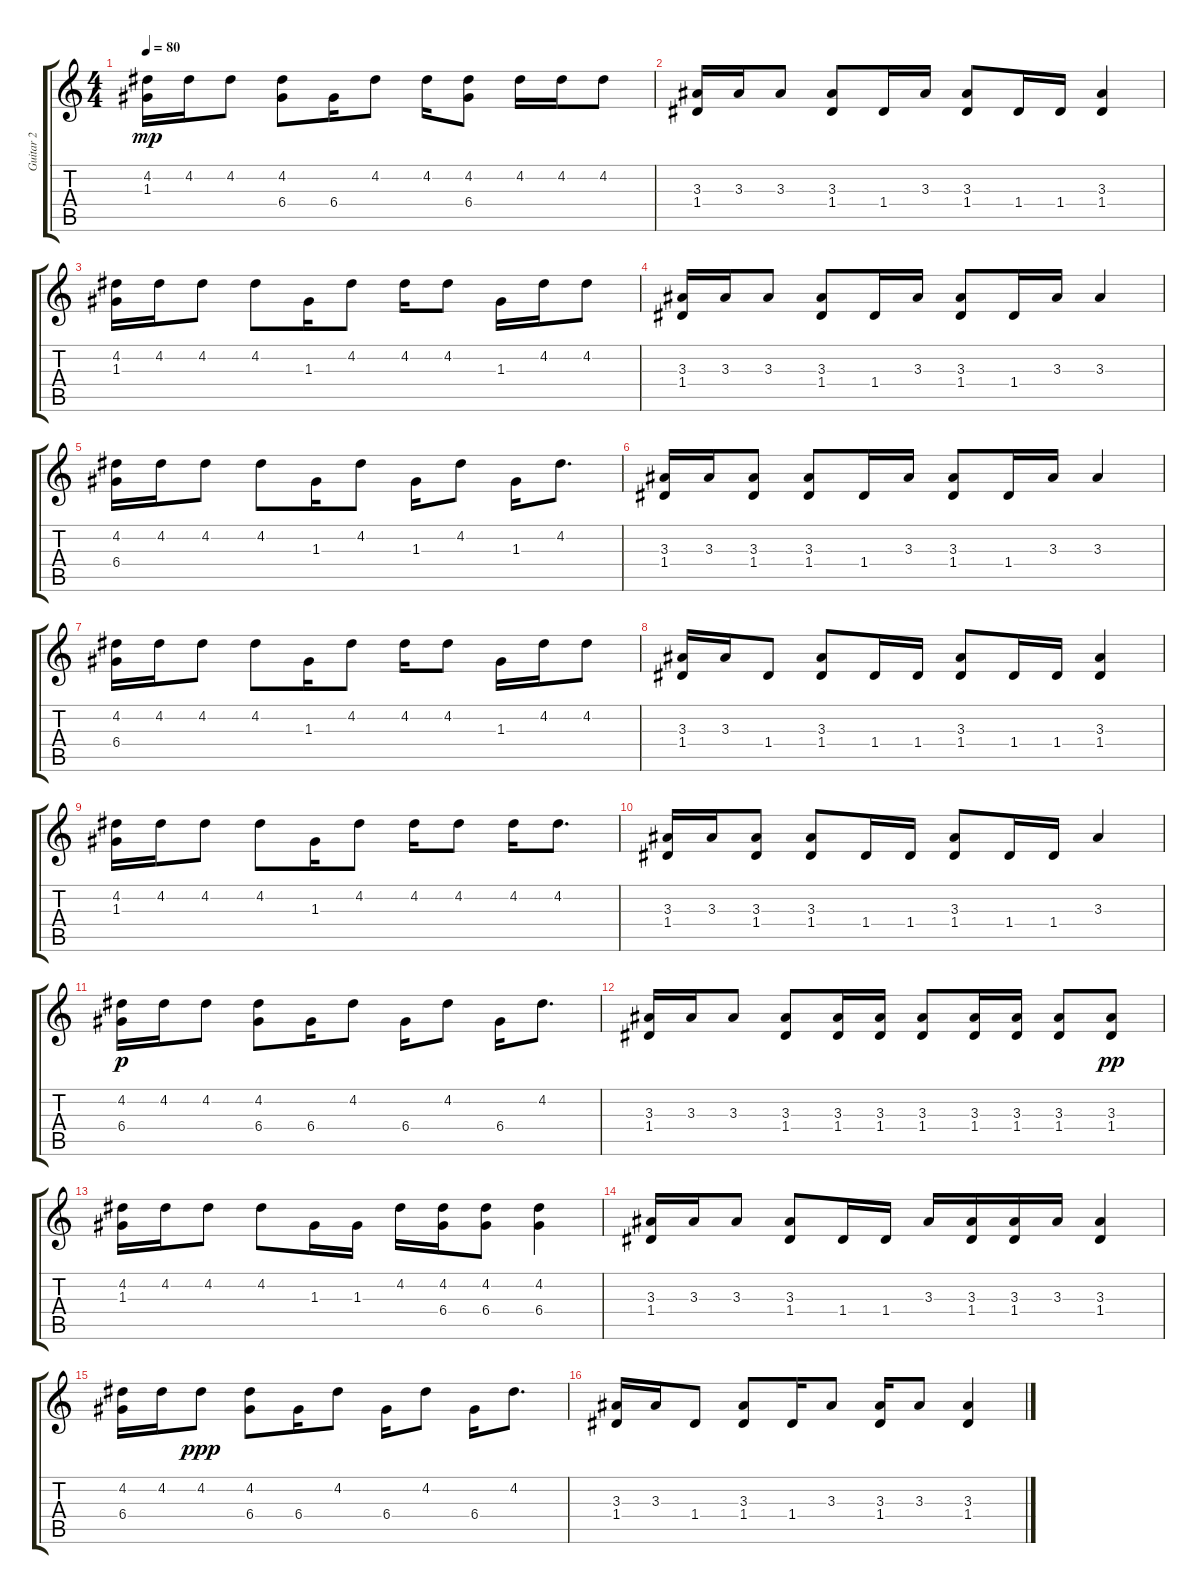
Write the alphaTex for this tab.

\track ("Guitar 2" "Guitar 2") {instrument distortionguitar}
\staff {score tabs}
\tuning (E4 B3 G3 D3 A2 E2) {hide}
\ts (4 4)
\tempo 80
\clef g2
\ks c
(4.2 1.3).16{dy mp} 4.2.16 4.2.8 (4.2 6.4).8 6.4.16 4.2.8 4.2.16 (4.2 6.4).8 4.2.16 4.2.16 4.2.8 |
(3.3 1.4).16 3.3.16 3.3.8 (3.3 1.4).8 1.4.16 3.3.16 (3.3 1.4).8 1.4.16 1.4.16 (3.3 1.4).4 |
(4.2 1.3).16 4.2.16 4.2.8 4.2.8 1.3.16 4.2.8 4.2.16 4.2.8 1.3.16 4.2.16 4.2.8 |
(3.3 1.4).16 3.3.16 3.3.8 (3.3 1.4).8 1.4.16 3.3.16 (3.3 1.4).8 1.4.16 3.3.16 3.3.4 |
(4.2 6.4).16 4.2.16 4.2.8 4.2.8 1.3.16 4.2.8 1.3.16 4.2.8 1.3.16 4.2.8{d} |
(3.3 1.4).16 3.3.16 (3.3 1.4).8 (3.3 1.4).8 1.4.16 3.3.16 (3.3 1.4).8 1.4.16 3.3.16 3.3.4 |
(4.2 6.4).16 4.2.16 4.2.8 4.2.8 1.3.16 4.2.8 4.2.16 4.2.8 1.3.16 4.2.16 4.2.8 |
(3.3 1.4).16 3.3.16 1.4.8 (3.3 1.4).8 1.4.16 1.4.16 (3.3 1.4).8 1.4.16 1.4.16 (3.3 1.4).4 |
(4.2 1.3).16 4.2.16 4.2.8 4.2.8 1.3.16 4.2.8 4.2.16 4.2.8 4.2.16 4.2.8{d} |
(3.3 1.4).16 3.3.16 (3.3 1.4).8 (3.3 1.4).8 1.4.16 1.4.16 (3.3 1.4).8 1.4.16 1.4.16 3.3.4 |
(4.2 6.4).16{dy p} 4.2.16 4.2.8 (4.2 6.4).8 6.4.16 4.2.8 6.4.16 4.2.8 6.4.16 4.2.8{d} |
(3.3 1.4).16 3.3.16 3.3.8 (3.3 1.4).8 (3.3 1.4).16 (3.3 1.4).16 (3.3 1.4).8 (3.3 1.4).16 (3.3 1.4).16 (3.3 1.4).8 (3.3 1.4).8{dy pp} |
(4.2 1.3).16 4.2.16 4.2.8 4.2.8 1.3.16 1.3.16 4.2.16 (4.2 6.4).16 (4.2 6.4).8 (4.2 6.4).4 |
(3.3 1.4).16 3.3.16 3.3.8 (3.3 1.4).8 1.4.16 1.4.16 3.3.16 (3.3 1.4).16 (3.3 1.4).16 3.3.16 (3.3 1.4).4 |
(4.2 6.4).16 4.2.16 4.2.8{dy ppp} (4.2 6.4).8 6.4.16 4.2.8 6.4.16 4.2.8 6.4.16 4.2.8{d} |
(3.3 1.4).16 3.3.16 1.4.8 (3.3 1.4).8 1.4.16 3.3.8 (3.3 1.4).16 3.3.8 (3.3 1.4).4
